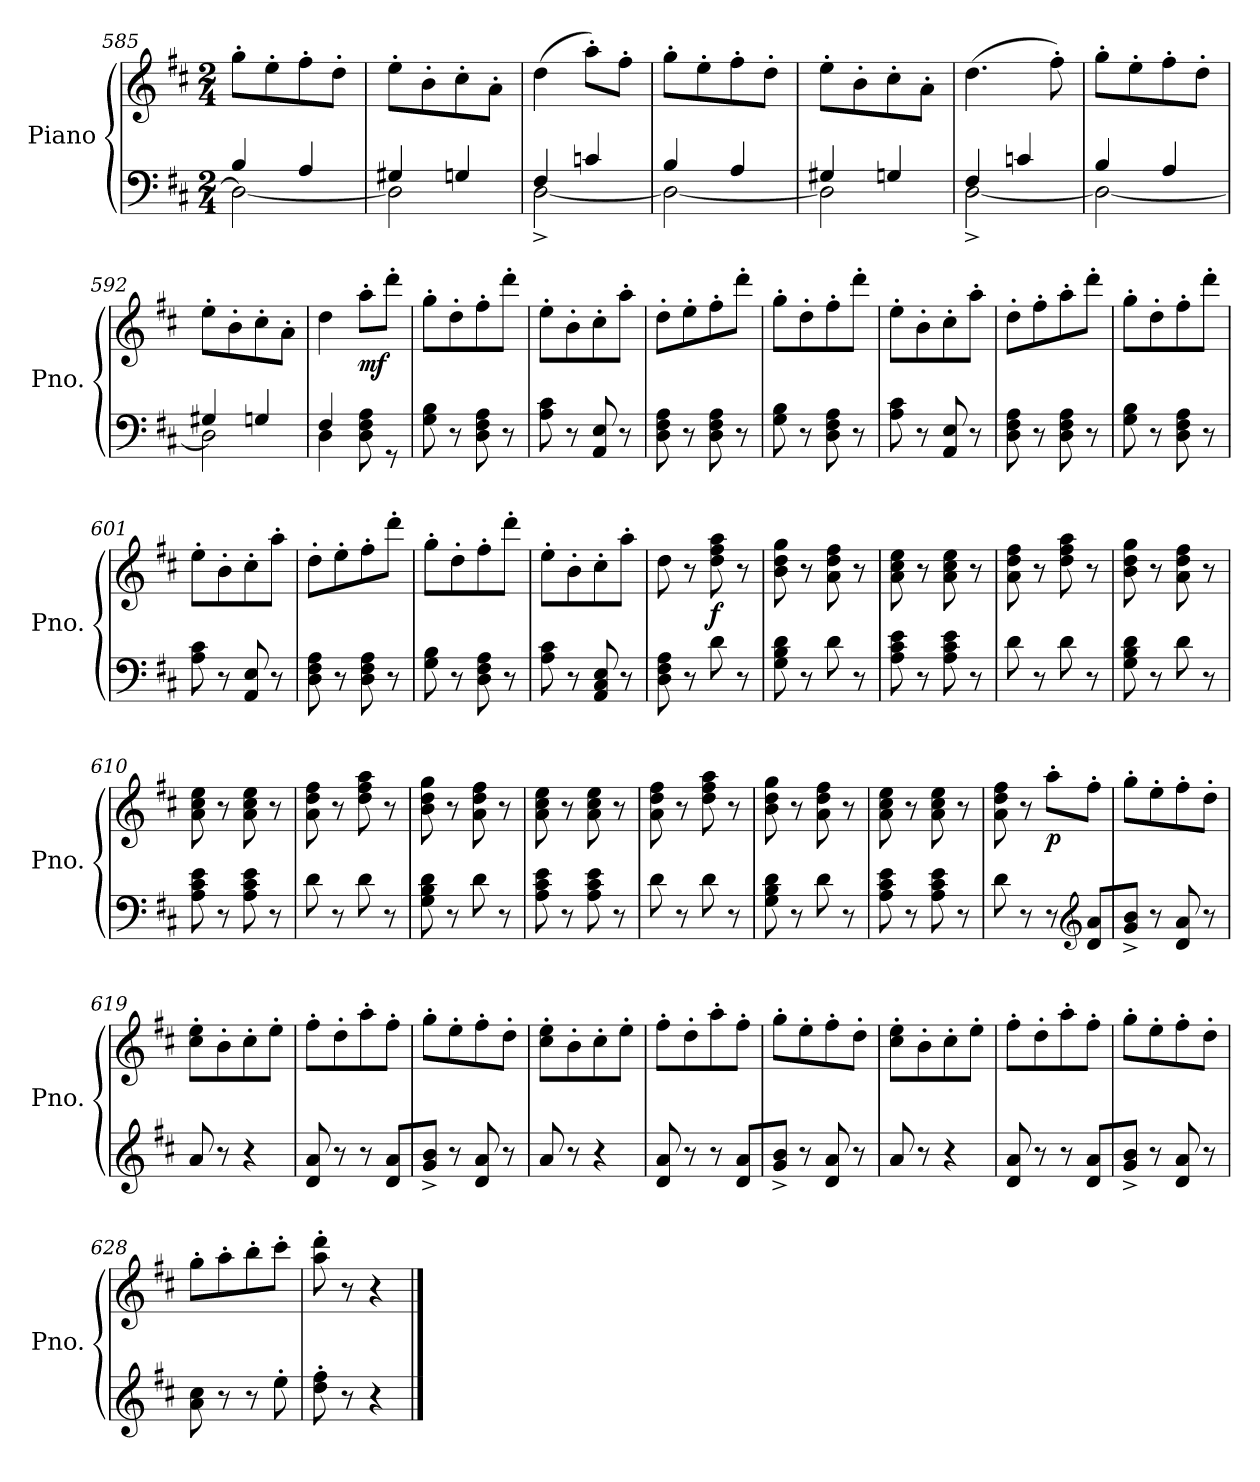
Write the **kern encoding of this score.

**kern	**kern	**dynam
*part1	*part1	*part1
*staff2	*staff1	*staff1/2
*I"Piano	*	*
*I'Pno.	*	*
*clefF4	*clefG2	*
*k[f#c#]	*k[f#c#]	*
*M2/4	*M2/4	*
=585	=585	=585
*^	*	*
4B/	2D\_	8gg'\L	.
.	.	8ee'\	.
4A/	.	8ff#'\	.
.	.	8dd'\J	.
=586	=586	=586	=586
4G#X/	2D\]	8ee'\L	.
.	.	8b'\	.
4Gn/	.	8cc#'\	.
.	.	8a'\J	.
=587	=587	=587	=587
4F#/	[2D^\	(4dd\	.
4cn/	.	8aa'\L)	.
.	.	8ff#'\J	.
=588	=588	=588	=588
4B/	2D\_	8gg'\L	.
.	.	8ee'\	.
4A/	.	8ff#'\	.
.	.	8dd'\J	.
=589	=589	=589	=589
4G#X/	2D\]	8ee'\L	.
.	.	8b'\	.
4Gn/	.	8cc#'\	.
.	.	8a'\J	.
=590	=590	=590	=590
4F#/	[2D^\	(4.dd\	.
4cn/	.	.	.
.	.	8ff#'\)	.
!!LO:LB:g=z
=591	=591	=591	=591
4B/	2D\_	8gg'\L	.
.	.	8ee'\	.
4A/	.	8ff#'\	.
.	.	8dd'\J	.
=592	=592	=592	=592
4G#X/	2D\]	8ee'\L	.
.	.	8b'\	.
4Gn/	.	8cc#'\	.
.	.	8a'\J	.
=593	=593	=593	=593
4F#/	4D\	4dd\	.
!	!	!	!LO:DY:b
8D\ 8F#\ 8A\	4ryy	8aa'\L	mf
8rGG	.	8ddd'\J	.
*v	*v	*	*
=594	=594	=594
8G\ 8B\	8gg'\L	.
8r	8dd'\	.
8D\ 8F#\ 8A\	8ff#'\	.
8r	8ddd'\J	.
=595	=595	=595
8A\ 8c#\	8ee'\L	.
8r	8b'\	.
8AA/ 8E/	8cc#'\	.
8r	8aa'\J	.
=596	=596	=596
8D\ 8F#\ 8A\	8dd'\L	.
8r	8ee'\	.
8D\ 8F#\ 8A\	8ff#'\	.
8r	8ddd'\J	.
=597	=597	=597
8G\ 8B\	8gg'\L	.
8r	8dd'\	.
8D\ 8F#\ 8A\	8ff#'\	.
8r	8ddd'\J	.
=598	=598	=598
8A\ 8c#\	8ee'\L	.
8r	8b'\	.
8AA/ 8E/	8cc#'\	.
8r	8aa'\J	.
=599	=599	=599
8D\ 8F#\ 8A\	8dd'\L	.
8r	8ff#'\	.
8D\ 8F#\ 8A\	8aa'\	.
8r	8ddd'\J	.
=600	=600	=600
8G\ 8B\	8gg'\L	.
8r	8dd'\	.
8D\ 8F#\ 8A\	8ff#'\	.
8r	8ddd'\J	.
!!LO:LB:g=z
=601	=601	=601
8A\ 8c#\	8ee'\L	.
8r	8b'\	.
8AA/ 8E/	8cc#'\	.
8r	8aa'\J	.
=602	=602	=602
8D\ 8F#\ 8A\	8dd'\L	.
8r	8ee'\	.
8D\ 8F#\ 8A\	8ff#'\	.
8r	8ddd'\J	.
=603	=603	=603
8G\ 8B\	8gg'\L	.
8r	8dd'\	.
8D\ 8F#\ 8A\	8ff#'\	.
8r	8ddd'\J	.
=604	=604	=604
8A\ 8c#\	8ee'\L	.
8r	8b'\	.
8AA/ 8C#/ 8E/	8cc#'\	.
8r	8aa'\J	.
=605	=605	=605
8D\ 8F#\ 8A\	8dd\	.
8r	8r	.
!	!	!LO:DY:b
8d\	8dd\ 8ff#\ 8aa\	f
8r	8r	.
=606	=606	=606
8G\ 8B\ 8d\	8b\ 8dd\ 8gg\	.
8r	8r	.
8d\	8a\ 8dd\ 8ff#\	.
8r	8r	.
=607	=607	=607
8A\ 8c#\ 8e\	8a\ 8cc#\ 8ee\	.
8r	8r	.
8A\ 8c#\ 8e\	8a\ 8cc#\ 8ee\	.
8r	8r	.
=608	=608	=608
8d\	8a\ 8dd\ 8ff#\	.
8r	8r	.
8d\	8dd\ 8ff#\ 8aa\	.
8r	8r	.
=609	=609	=609
8G\ 8B\ 8d\	8b\ 8dd\ 8gg\	.
8r	8r	.
8d\	8a\ 8dd\ 8ff#\	.
8r	8r	.
!!LO:LB:g=z
=610	=610	=610
8A\ 8c#\ 8e\	8a\ 8cc#\ 8ee\	.
8r	8r	.
8A\ 8c#\ 8e\	8a\ 8cc#\ 8ee\	.
8r	8r	.
=611	=611	=611
8d\	8a\ 8dd\ 8ff#\	.
8r	8r	.
8d\	8dd\ 8ff#\ 8aa\	.
8r	8r	.
=612	=612	=612
8G\ 8B\ 8d\	8b\ 8dd\ 8gg\	.
8r	8r	.
8d\	8a\ 8dd\ 8ff#\	.
8r	8r	.
=613	=613	=613
8A\ 8c#\ 8e\	8a\ 8cc#\ 8ee\	.
8r	8r	.
8A\ 8c#\ 8e\	8a\ 8cc#\ 8ee\	.
8r	8r	.
=614	=614	=614
8d\	8a\ 8dd\ 8ff#\	.
8r	8r	.
8d\	8dd\ 8ff#\ 8aa\	.
8r	8r	.
=615	=615	=615
8G\ 8B\ 8d\	8b\ 8dd\ 8gg\	.
8r	8r	.
8d\	8a\ 8dd\ 8ff#\	.
8r	8r	.
=616	=616	=616
8A\ 8c#\ 8e\	8a\ 8cc#\ 8ee\	.
8r	8r	.
8A\ 8c#\ 8e\	8a\ 8cc#\ 8ee\	.
8r	8r	.
=617	=617	=617
8d\	8a\ 8dd\ 8ff#\	.
8r	8r	.
!	!	!LO:DY:b
8r	8aa'\L	p
*clefG2	*	*
8d/ 8a/L	8ff#'\J	.
=618	=618	=618
8g/^ 8b/^J	8gg'\L	.
8r	8ee'\	.
8d/ 8a/	8ff#'\	.
8r	8dd'\J	.
=619	=619	=619
8a/	8cc#\' 8ee\'L	.
8r	8b'\	.
4r	8cc#'\	.
.	8ee'\J	.
!!LO:LB:g=z
=620	=620	=620
8d/ 8a/	8ff#'\L	.
8r	8dd'\	.
8r	8aa'\	.
8d/ 8a/L	8ff#'\J	.
=621	=621	=621
8g/^ 8b/^J	8gg'\L	.
8r	8ee'\	.
8d/ 8a/	8ff#'\	.
8r	8dd'\J	.
=622	=622	=622
8a/	8cc#\' 8ee\'L	.
8r	8b'\	.
4r	8cc#'\	.
.	8ee'\J	.
=623	=623	=623
8d/ 8a/	8ff#'\L	.
8r	8dd'\	.
8r	8aa'\	.
8d/ 8a/L	8ff#'\J	.
=624	=624	=624
8g/^ 8b/^J	8gg'\L	.
8r	8ee'\	.
8d/ 8a/	8ff#'\	.
8r	8dd'\J	.
=625	=625	=625
8a/	8cc#\' 8ee\'L	.
8r	8b'\	.
4r	8cc#'\	.
.	8ee'\J	.
=626	=626	=626
8d/ 8a/	8ff#'\L	.
8r	8dd'\	.
8r	8aa'\	.
8d/ 8a/L	8ff#'\J	.
=627	=627	=627
8g/^ 8b/^J	8gg'\L	.
8r	8ee'\	.
8d/ 8a/	8ff#'\	.
8r	8dd'\J	.
=628	=628	=628
8a\ 8cc#\	8gg'\L	.
8r	8aa'\	.
8r	8bb'\	.
8ee'\	8ccc#'\J	.
=629	=629	=629
8dd\' 8ff#\'	8aa\' 8ddd\'	.
8r	8r	.
4r	4r	.
==	==	==
*-	*-	*-
